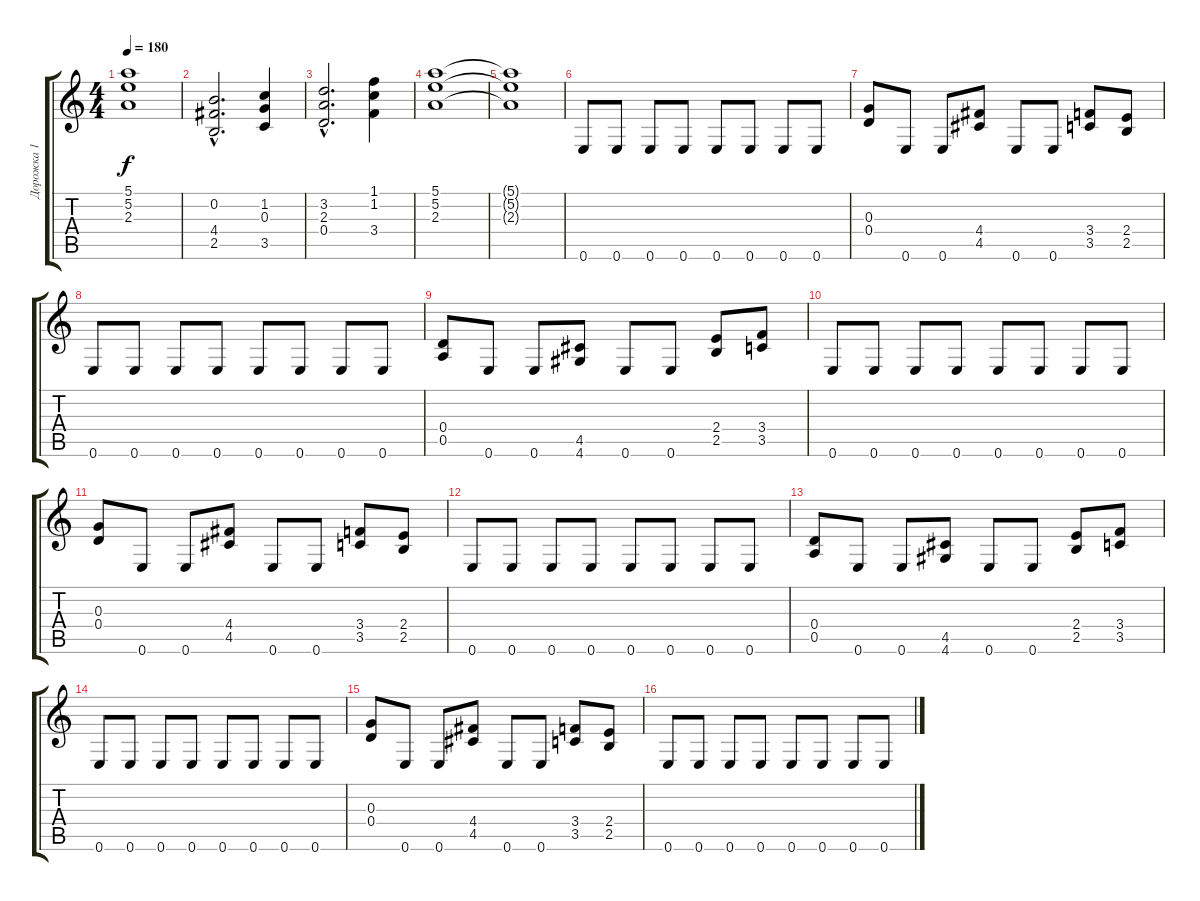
\track ("Дорожка 1" "Дорожка 1") {instrument distortionguitar}
\staff {score tabs}
\tuning (E4 B3 G3 D3 A2 E2) {hide}
\ts (4 4)
\tempo 180
\clef g2
\ks c
(5.1{t} 5.2{t} 2.3{t}).1{dy f} |
(0.2{hac} 4.4{hac} 2.5{hac}).2{d} (1.2 0.3 3.5).4 |
(3.2{hac} 2.3{hac} 0.4{hac}).2{d} (1.1 1.2 3.4).4 |
(5.1 5.2 2.3).1 |
(5.1{t} 5.2{t} 2.3{t}).1 |
0.6.8 0.6.8 0.6.8 0.6.8 0.6.8 0.6.8 0.6.8 0.6.8 |
(0.3 0.4).8 0.6.8 0.6.8 (4.4 4.5).8 0.6.8 0.6.8 (3.4 3.5).8 (2.4 2.5).8 |
0.6.8 0.6.8 0.6.8 0.6.8 0.6.8 0.6.8 0.6.8 0.6.8 |
(0.4 0.5).8 0.6.8 0.6.8 (4.5 4.6).8 0.6.8 0.6.8 (2.4 2.5).8 (3.4 3.5).8 |
0.6.8 0.6.8 0.6.8 0.6.8 0.6.8 0.6.8 0.6.8 0.6.8 |
(0.3 0.4).8 0.6.8 0.6.8 (4.4 4.5).8 0.6.8 0.6.8 (3.4 3.5).8 (2.4 2.5).8 |
0.6.8 0.6.8 0.6.8 0.6.8 0.6.8 0.6.8 0.6.8 0.6.8 |
(0.4 0.5).8 0.6.8 0.6.8 (4.5 4.6).8 0.6.8 0.6.8 (2.4 2.5).8 (3.4 3.5).8 |
0.6.8 0.6.8 0.6.8 0.6.8 0.6.8 0.6.8 0.6.8 0.6.8 |
(0.3 0.4).8 0.6.8 0.6.8 (4.4 4.5).8 0.6.8 0.6.8 (3.4 3.5).8 (2.4 2.5).8 |
0.6.8 0.6.8 0.6.8 0.6.8 0.6.8 0.6.8 0.6.8 0.6.8
